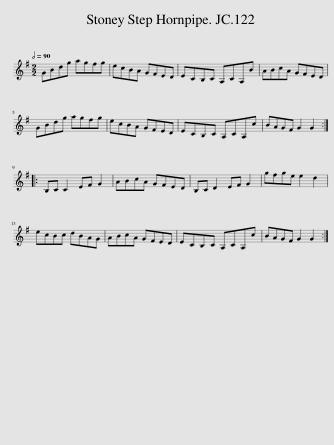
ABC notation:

X:1
L:1/8
Q:1/2=90
M:2/2
I:linebreak $
K:G
V:1 treble
V:1
 GBdg agfg | ecBA GFED | ECB,C A,CA,B | ABcA GFED |$ GBdg agfg | %5
 ecBA GFED | ECB,C A,CA,c | BAGF G2 G2 ::$ B,C C2 EF G2 | ABcA GFED | %10
 B,C D2 EF G2 | gfge e2 d2 |$ ecBc dBAG | ABcA GFED | ECB,C A,CA,c | %15
 BAGF G2 G2 :| %16
